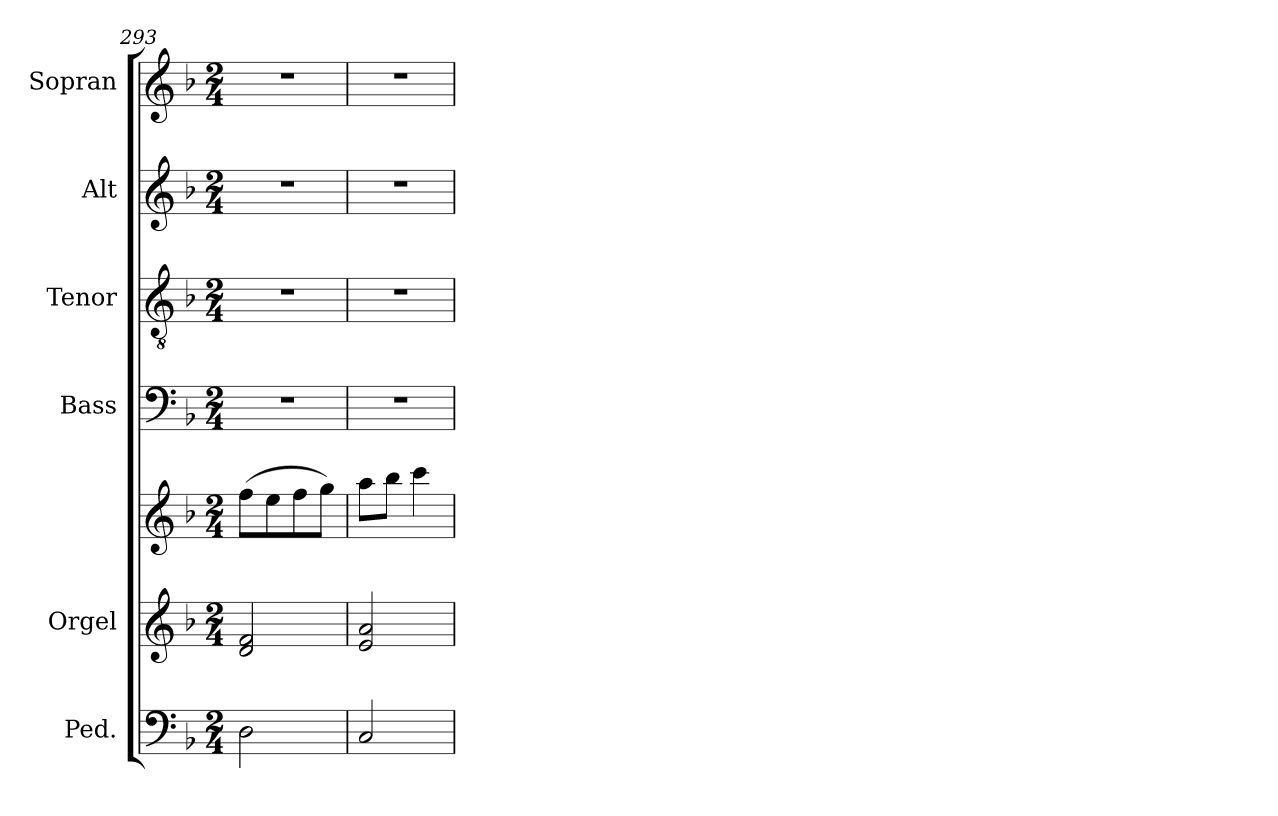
**kern	**kern	**kern	**kern	**kern	**kern	**kern
*part6	*part5	*part5	*part4	*part3	*part2	*part1
*staff7	*staff6	*staff5	*staff4	*staff3	*staff2	*staff1
*I"Ped.	*I"Orgel	*	*I"Bass	*I"Tenor	*I"Alt	*I"Sopran
*	*I'Org.	*	*I'B.	*I'T.	*I'A.	*I'S.
*clefF4	*clefG2	*clefG2	*clefF4	*clefGv2	*clefG2	*clefG2
*ITrd7c12	*	*	*	*	*	*
*k[b-]	*k[b-]	*k[b-]	*k[b-]	*k[b-]	*k[b-]	*k[b-]
*F:	*F:	*F:	*F:	*F:	*F:	*F:
*M2/4	*M2/4	*M2/4	*M2/4	*M2/4	*M2/4	*M2/4
=293	=293	=293	=293	=293	=293	=293
2DD\	2d/ 2f/	(>8ff\L	2r	2r	2r	2r
.	.	8ee\	.	.	.	.
.	.	8ff\	.	.	.	.
.	.	8gg\J)	.	.	.	.
=294	=294	=294	=294	=294	=294	=294
2CC/	2e/ 2a/	8aa\L	2r	2r	2r	2r
.	.	8bb-\J	.	.	.	.
.	.	4ccc\	.	.	.	.
=	=	=	=	=	=	=
*-	*-	*-	*-	*-	*-	*-
